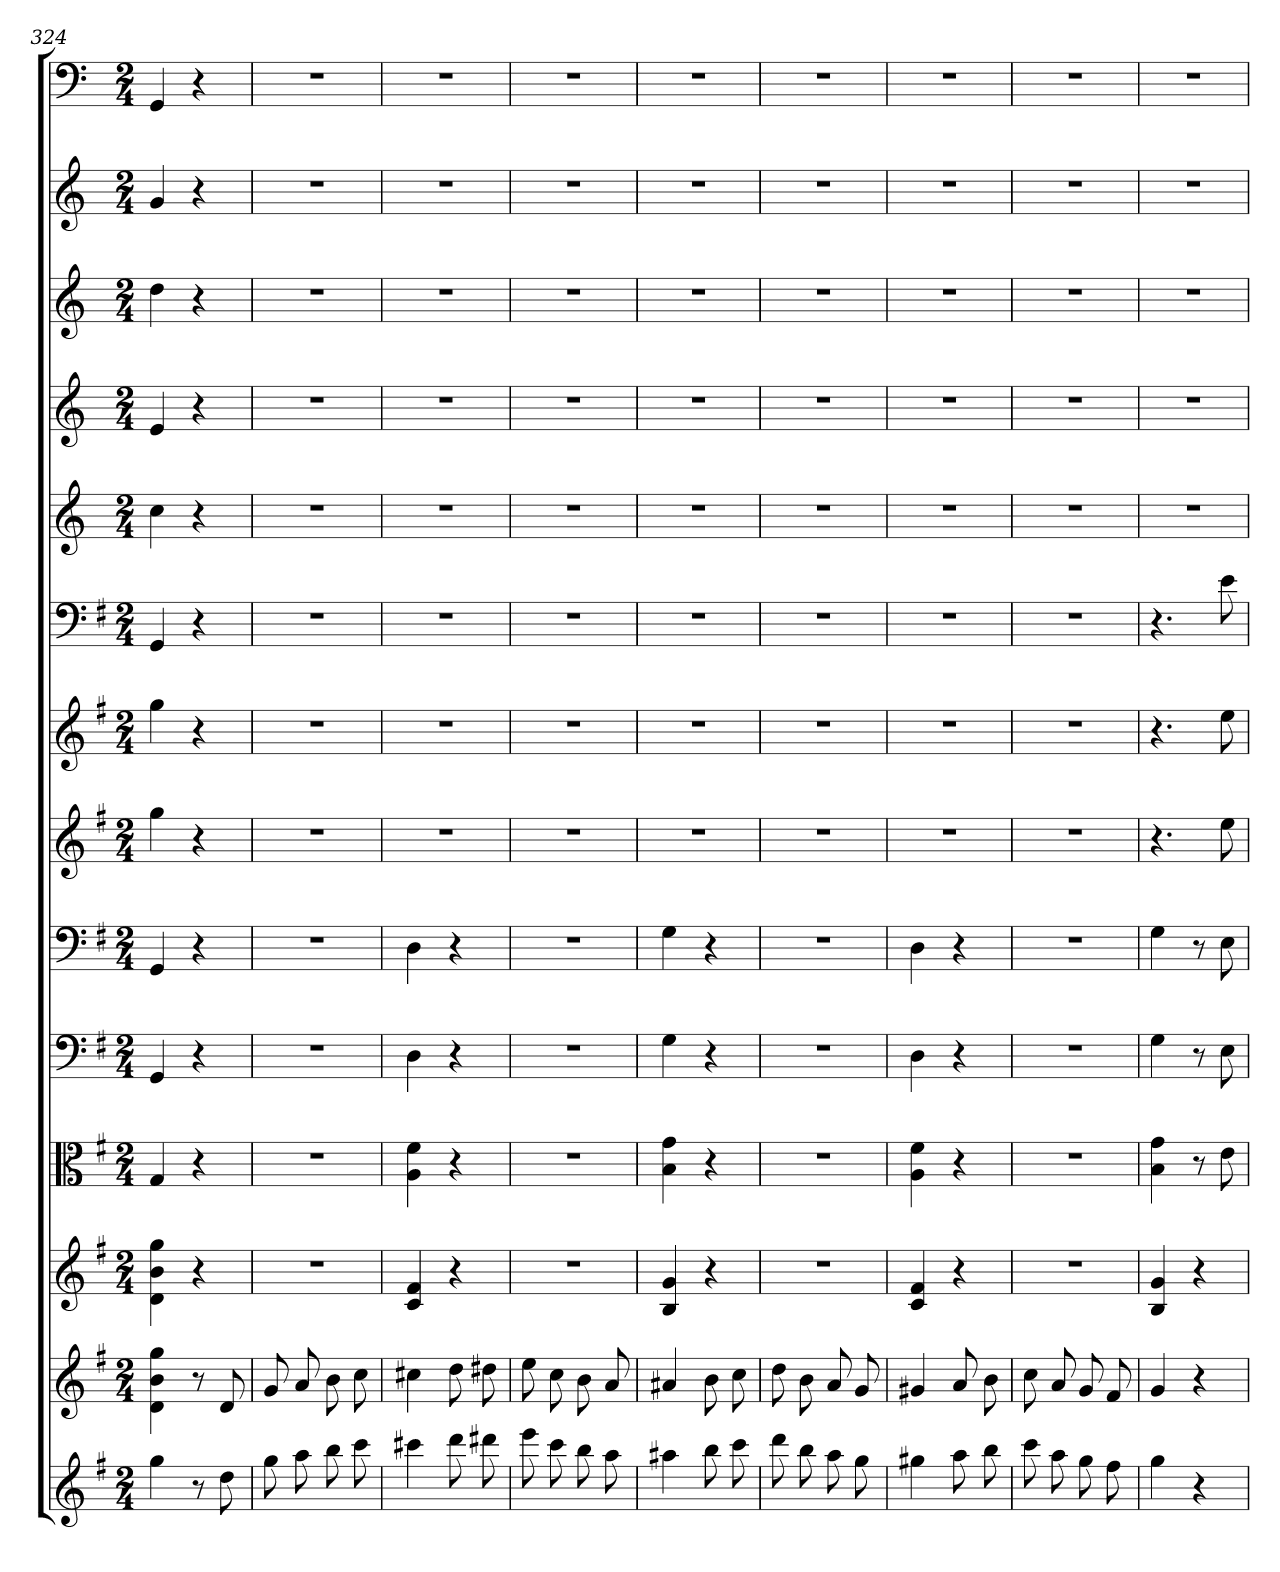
**kern	**kern	**kern	**kern	**kern	**kern	**kern	**kern	**kern	**kern	**kern	**kern	**kern	**kern
*part14	*part13	*part12	*part11	*part10	*part9	*part8	*part7	*part6	*part5	*part4	*part3	*part2	*part1
*staff14	*staff13	*staff12	*staff11	*staff10	*staff9	*staff8	*staff7	*staff6	*staff5	*staff4	*staff3	*staff2	*staff1
*	*	*	*clefC3	*clefF4	*clefF4	*	*	*clefF4	*	*	*	*	*clefF4
*k[f#]	*k[f#]	*k[f#]	*k[f#]	*k[f#]	*k[f#]	*k[f#]	*k[f#]	*k[f#]	*k[]	*k[]	*k[]	*k[]	*k[]
*M2/4	*M2/4	*M2/4	*M2/4	*M2/4	*M2/4	*M2/4	*M2/4	*M2/4	*M2/4	*M2/4	*M2/4	*M2/4	*M2/4
=324	=324	=324	=324	=324	=324	=324	=324	=324	=324	=324	=324	=324	=324
4gg	4d 4b 4gg	4d 4b 4gg	4G	4GG	4GG	4gg	4gg	4GG	4cc	4e	4dd	4g	4GG
8r	8r	4r	4r	4r	4r	4r	4r	4r	4r	4r	4r	4r	4r
8dd	8d	.	.	.	.	.	.	.	.	.	.	.	.
=325	=325	=325	=325	=325	=325	=325	=325	=325	=325	=325	=325	=325	=325
8gg	8g	2r	2r	2r	2r	2r	2r	2r	2r	2r	2r	2r	2r
8aa	8a	.	.	.	.	.	.	.	.	.	.	.	.
8bb	8b	.	.	.	.	.	.	.	.	.	.	.	.
8ccc	8cc	.	.	.	.	.	.	.	.	.	.	.	.
=326	=326	=326	=326	=326	=326	=326	=326	=326	=326	=326	=326	=326	=326
4ccc#X	4cc#X	4c 4f#	4A 4f#	4D	4D	2r	2r	2r	2r	2r	2r	2r	2r
8ddd	8dd	4r	4r	4r	4r	.	.	.	.	.	.	.	.
8ddd#X	8dd#X	.	.	.	.	.	.	.	.	.	.	.	.
=327	=327	=327	=327	=327	=327	=327	=327	=327	=327	=327	=327	=327	=327
8eee	8ee	2r	2r	2r	2r	2r	2r	2r	2r	2r	2r	2r	2r
8ccc	8cc	.	.	.	.	.	.	.	.	.	.	.	.
8bb	8b	.	.	.	.	.	.	.	.	.	.	.	.
8aa	8a	.	.	.	.	.	.	.	.	.	.	.	.
=328	=328	=328	=328	=328	=328	=328	=328	=328	=328	=328	=328	=328	=328
4aa#X	4a#X	4B 4g	4B 4g	4G	4G	2r	2r	2r	2r	2r	2r	2r	2r
8bb	8b	4r	4r	4r	4r	.	.	.	.	.	.	.	.
8ccc	8cc	.	.	.	.	.	.	.	.	.	.	.	.
=329	=329	=329	=329	=329	=329	=329	=329	=329	=329	=329	=329	=329	=329
8ddd	8dd	2r	2r	2r	2r	2r	2r	2r	2r	2r	2r	2r	2r
8bb	8b	.	.	.	.	.	.	.	.	.	.	.	.
8aa	8a	.	.	.	.	.	.	.	.	.	.	.	.
8gg	8g	.	.	.	.	.	.	.	.	.	.	.	.
=330	=330	=330	=330	=330	=330	=330	=330	=330	=330	=330	=330	=330	=330
4gg#X	4g#X	4c 4f#	4A 4f#	4D	4D	2r	2r	2r	2r	2r	2r	2r	2r
8aa	8a	4r	4r	4r	4r	.	.	.	.	.	.	.	.
8bb	8b	.	.	.	.	.	.	.	.	.	.	.	.
=331	=331	=331	=331	=331	=331	=331	=331	=331	=331	=331	=331	=331	=331
8ccc	8cc	2r	2r	2r	2r	2r	2r	2r	2r	2r	2r	2r	2r
8aa	8a	.	.	.	.	.	.	.	.	.	.	.	.
8gg	8g	.	.	.	.	.	.	.	.	.	.	.	.
8ff#	8f#	.	.	.	.	.	.	.	.	.	.	.	.
=332	=332	=332	=332	=332	=332	=332	=332	=332	=332	=332	=332	=332	=332
4gg	4g	4B 4g	4B 4g	4G	4G	4.r	4.r	4.r	2r	2r	2r	2r	2r
4r	4r	4r	8r	8r	8r	.	.	.	.	.	.	.	.
.	.	.	8e	8E	8E	8ee	8ee	8e	.	.	.	.	.
=	=	=	=	=	=	=	=	=	=	=	=	=	=
*-	*-	*-	*-	*-	*-	*-	*-	*-	*-	*-	*-	*-	*-
